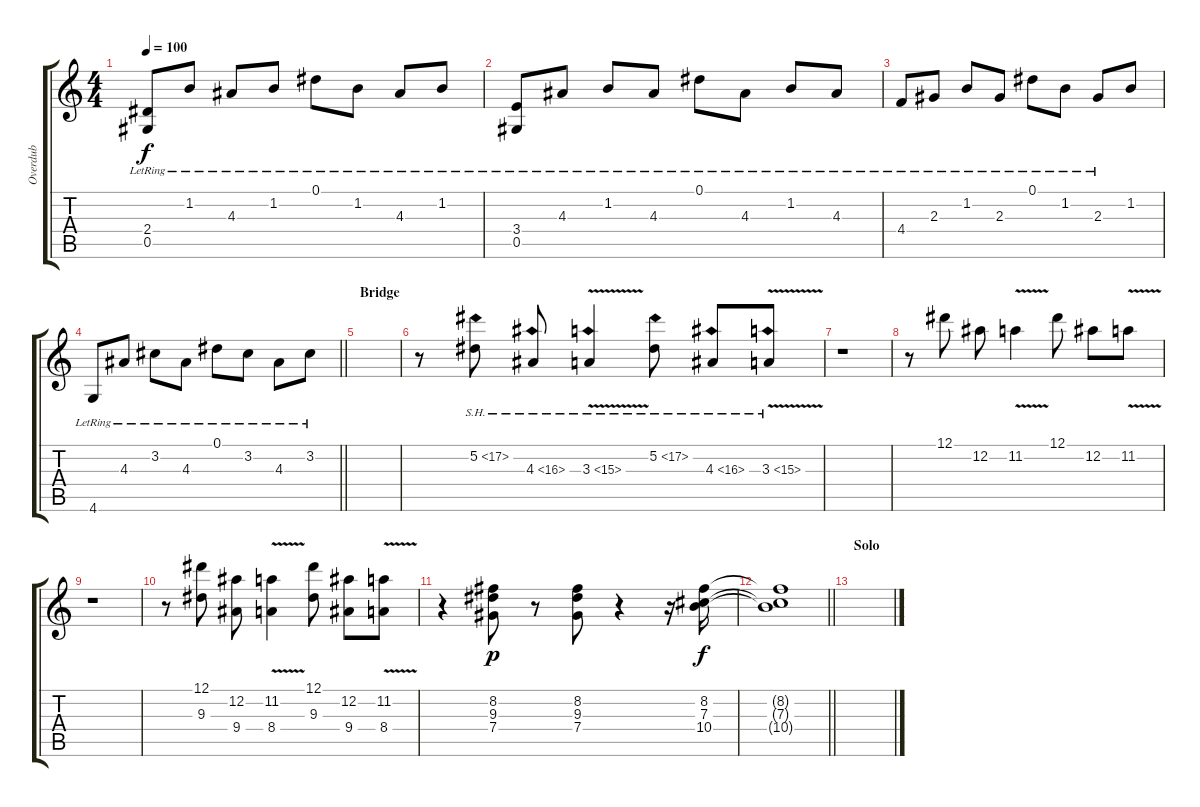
\track ("Overdub" "Overdub") {instrument distortionguitar}
\staff {score tabs}
\tuning (Eb4 Bb3 Gb3 Db3 Ab2 Eb2) {hide}
\ts (4 4)
\tempo 100
\clef g2
\ks c
(2.4 0.5{lr}).8{dy f} 1.2{lr}.8 4.3{lr}.8 1.2{lr}.8 0.1{lr}.8 1.2{lr}.8 4.3{lr}.8 1.2{lr}.8 |
(3.4 0.5{lr}).8 4.3{lr}.8 1.2{lr}.8 4.3{lr}.8 0.1{lr}.8 4.3{lr}.8 1.2{lr}.8 4.3{lr}.8 |
4.4{lr}.8 2.3{lr}.8 1.2{lr}.8 2.3{lr}.8 0.1{lr}.8 1.2{lr}.8 2.3{lr}.8 1.2.8 |
\barLineRight lightlight
4.6{lr}.8 4.3{lr}.8 3.2{lr}.8 4.3{lr}.8 0.1{lr}.8 3.2{lr}.8 4.3{lr}.8 3.2{lr}.8 |
\section ("" "Bridge")
|
r.8 5.2{sh 12}.8{instrument distortionguitar} 4.3{sh 12}.8 3.3{sh 12 v}.4 5.2{sh 12}.8 4.3{sh 12}.8 3.3{sh 12 v}.8 |
r.1 |
r.8 12.1.8 12.2.8 11.2{v}.4 12.1.8 12.2.8 11.2{v}.8 |
r.1 |
r.8 (12.1 9.3).8 (12.2 9.4).8 (11.2{v} 8.4).4 (12.1 9.3).8 (12.2 9.4).8 (11.2{v} 8.4).8 |
r.4 (8.2 9.3 7.4).8{dy p} r.8 (8.2 9.3 7.4).8 r.4 r.16 (8.2 7.3 10.4).16{dy f} |
\barLineRight lightlight
(8.2{t} 7.3{t} 10.4{t}).1 |
\section ("" "Solo")
